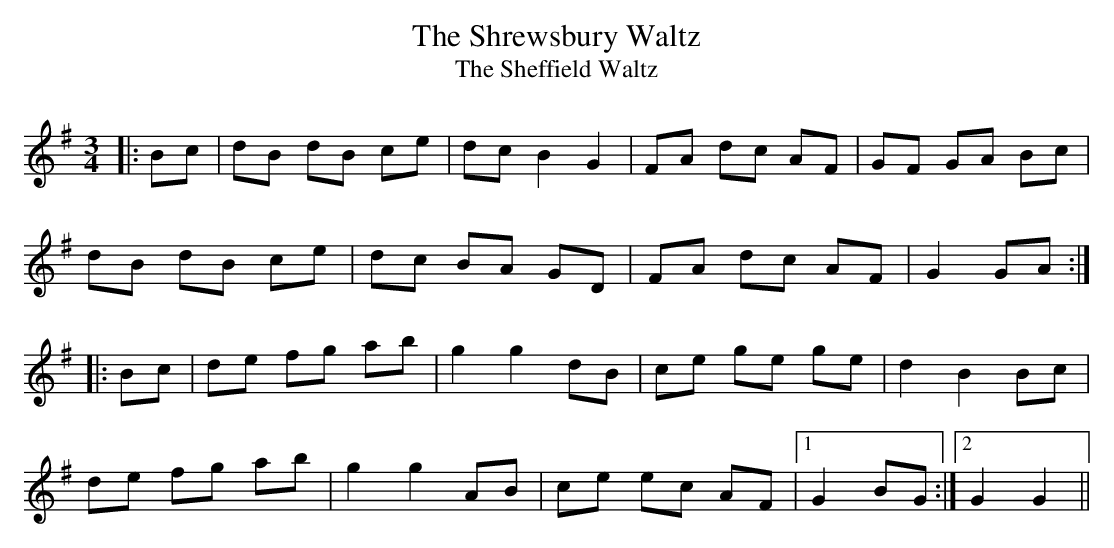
X:1
T:The Shrewsbury Waltz
T:The Sheffield Waltz
M:3/4
L:1/8
K:G
|:Bc | dB dB ce | dc B2 G2 | FA dc AF | GF GA Bc |
dB dB ce | dc BA GD | FA dc AF | G2GA:|
|:Bc | de fg ab | g2 g2 dB |ce ge ge | d2 B2 Bc |
de fg ab | g2 g2 AB | ce ec AF |1 G2 BG :|2 G2 G2||
